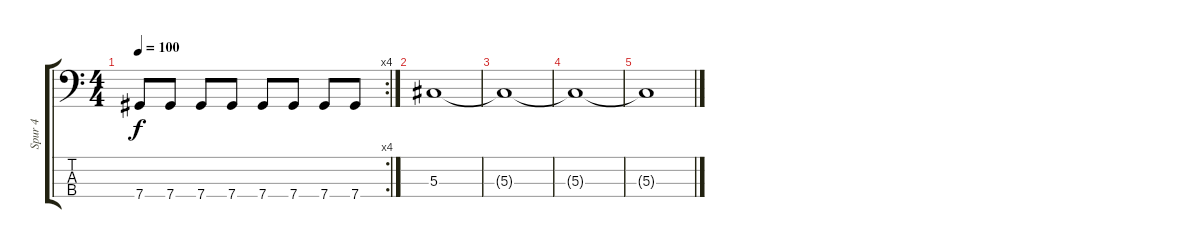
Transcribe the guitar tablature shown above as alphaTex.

\track ("Spur 4" "Spur 4") {instrument electricbassfinger}
\staff {score tabs}
\tuning (Gb2 Db2 Ab1 Db1) {hide}
\rc 4
\ts (4 4)
\tempo 100
\clef f4
\ks c
7.4.8{dy f} 7.4.8 7.4.8 7.4.8 7.4.8 7.4.8 7.4.8 7.4.8 |
5.3.1{volume 0} |
5.3{t}.1 |
5.3{t}.1 |
5.3{t}.1
